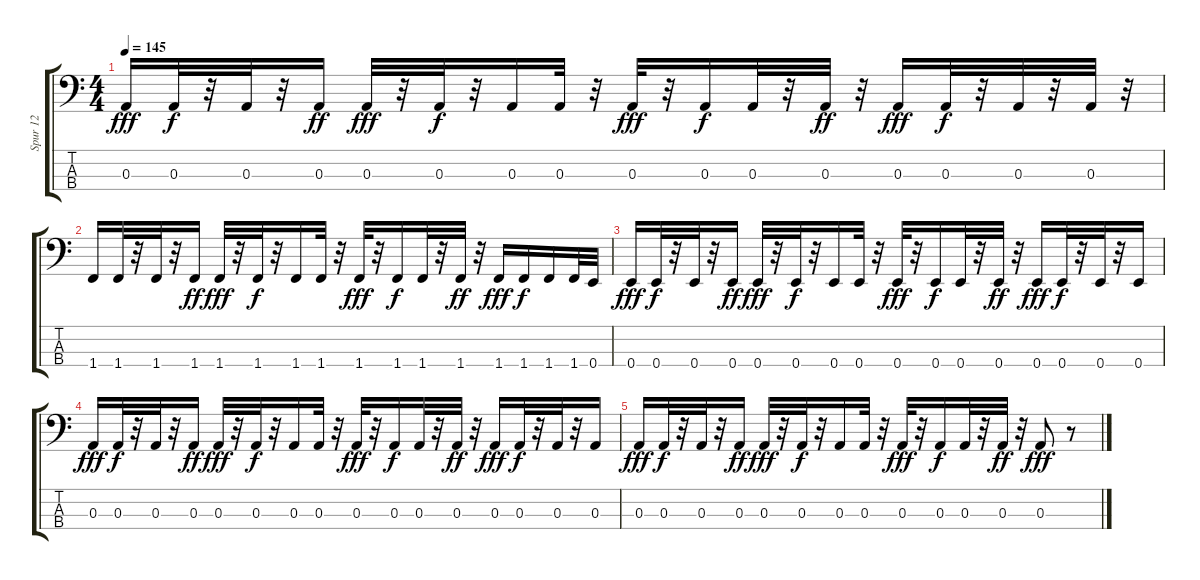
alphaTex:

\track ("Spur 12" "Spur 12") {instrument synthbass2}
\staff {score tabs}
\tuning (G2 D2 A1 E1) {hide}
\ts (4 4)
\tempo 145
\clef f4
\ks c
0.3.16{dy fff} 0.3.32{dy f} r.32 0.3.32 r.32 0.3.16{dy ff} 0.3.32{dy fff} r.32 0.3.32{dy f} r.32 0.3.16 0.3.32 r.32 0.3.32{dy fff} r.32 0.3.16{dy f} 0.3.32 r.32 0.3.32{dy ff} r.32 0.3.16{dy fff} 0.3.32{dy f} r.32 0.3.32 r.32 0.3.32 r.32 |
1.4.16 1.4.32 r.32 1.4.32 r.32 1.4.16{dy ff} 1.4.32{dy fff} r.32 1.4.32{dy f} r.32 1.4.16 1.4.32 r.32 1.4.32{dy fff} r.32 1.4.16{dy f} 1.4.32 r.32 1.4.32{dy ff} r.32 1.4.16{dy fff} 1.4.16{dy f} 1.4.16 1.4.32 0.4.32 |
0.4.16{dy fff} 0.4.32{dy f} r.32 0.4.32 r.32 0.4.16{dy ff} 0.4.32{dy fff} r.32 0.4.32{dy f} r.32 0.4.16 0.4.32 r.32 0.4.32{dy fff} r.32 0.4.16{dy f} 0.4.32 r.32 0.4.32{dy ff} r.32 0.4.16{dy fff} 0.4.32{dy f} r.32 0.4.32 r.32 0.4.16 |
0.3.16{dy fff} 0.3.32{dy f} r.32 0.3.32 r.32 0.3.16{dy ff} 0.3.32{dy fff} r.32 0.3.32{dy f} r.32 0.3.16 0.3.32 r.32 0.3.32{dy fff} r.32 0.3.16{dy f} 0.3.32 r.32 0.3.32{dy ff} r.32 0.3.16{dy fff} 0.3.32{dy f} r.32 0.3.32 r.32 0.3.16 |
0.3.16{dy fff} 0.3.32{dy f} r.32 0.3.32 r.32 0.3.16{dy ff} 0.3.32{dy fff} r.32 0.3.32{dy f} r.32 0.3.16 0.3.32 r.32 0.3.32{dy fff} r.32 0.3.16{dy f} 0.3.32 r.32 0.3.32{dy ff} r.32 0.3.8{dy fff} r.8
